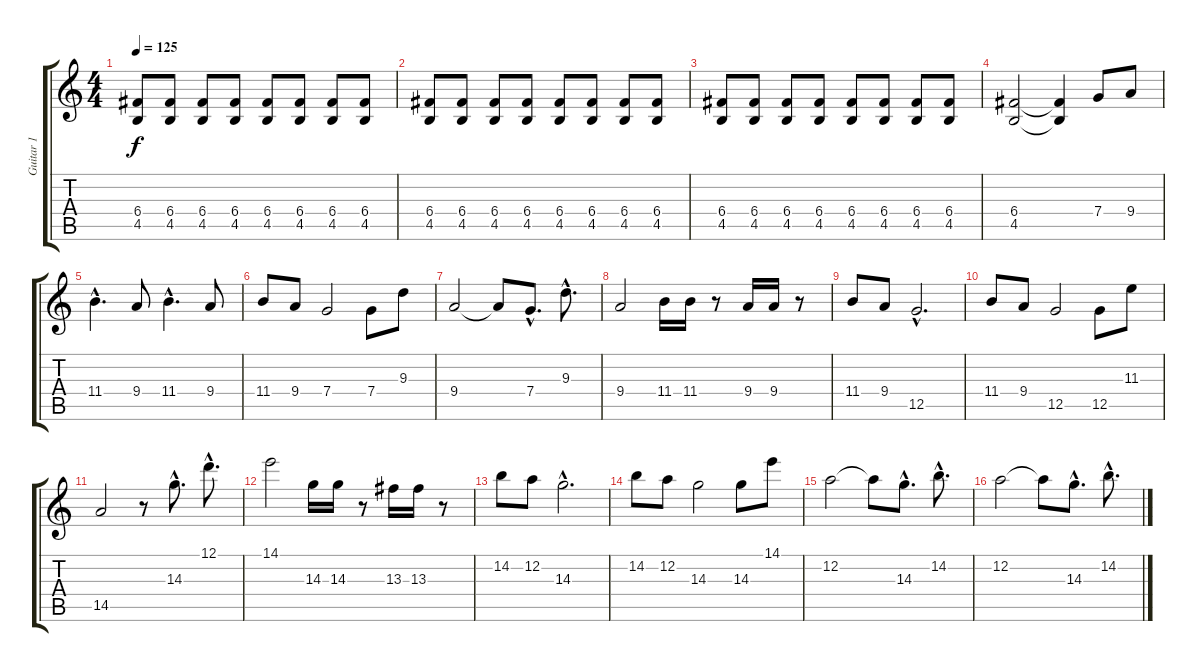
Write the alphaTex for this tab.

\track ("Guitar 1" "Guitar 1") {instrument distortionguitar}
\staff {score tabs}
\tuning (D4 A3 F3 C3 G2 D2) {hide}
\ts (4 4)
\tempo 125
\clef g2
\ks c
(6.4 4.5).8{dy f instrument distortionguitar} (6.4 4.5).8 (6.4 4.5).8 (6.4 4.5).8 (6.4 4.5).8 (6.4 4.5).8 (6.4 4.5).8 (6.4 4.5).8 |
(6.4 4.5).8 (6.4 4.5).8 (6.4 4.5).8 (6.4 4.5).8 (6.4 4.5).8 (6.4 4.5).8 (6.4 4.5).8 (6.4 4.5).8 |
(6.4 4.5).8 (6.4 4.5).8 (6.4 4.5).8 (6.4 4.5).8 (6.4 4.5).8 (6.4 4.5).8 (6.4 4.5).8 (6.4 4.5).8 |
(6.4 4.5).2 (6.4{t} 4.5{t}).4 7.4.8 9.4.8 |
11.4{hac}.4{d} 9.4.8 11.4{hac}.4{d} 9.4.8 |
11.4.8 9.4.8 7.4.2 7.4.8 9.3.8 |
9.4.2 9.4{t}.8 7.4{hac}.8{d} 9.3{hac}.8{d} |
9.4.2 11.4.16 11.4.16 r.8 9.4.16 9.4.16 r.8 |
11.4.8 9.4.8 12.5{hac}.2{d} |
11.4.8 9.4.8 12.5.2 12.5.8 11.3.8 |
14.5.2 r.8 14.3{hac}.8{d} 12.1{hac}.8{d} |
14.1.2 14.3.16 14.3.16 r.8 13.3.16 13.3.16 r.8 |
14.2.8 12.2.8 14.3{hac}.2{d} |
14.2.8 12.2.8 14.3.2 14.3.8 14.1.8 |
12.2.2 12.2{t}.8 14.3{hac}.8{d} 14.2{hac}.8{d} |
12.2.2 12.2{t}.8 14.3{hac}.8{d} 14.2{hac}.8{d}
